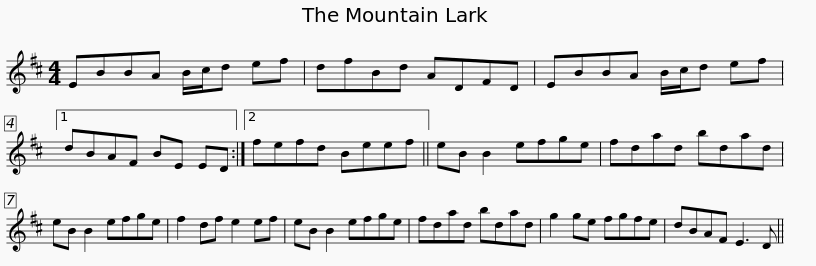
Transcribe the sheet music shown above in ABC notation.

X:1
L:1/8
M:4/4
I:linebreak $
K:D
V:1 treble
V:1
 EBBA B/c/d ef | dfBd ADFD | EBBA B/c/d ef |1 dBAF BE ED :|2 fefd Beef ||$ %5
 eB B2 efge | fdad bdad | eB B2 efge | f2 df e2 ef | eB B2 efge | %10
 fdad bdad |$ g2 ge fgfe | dBAF E3 D || %13
